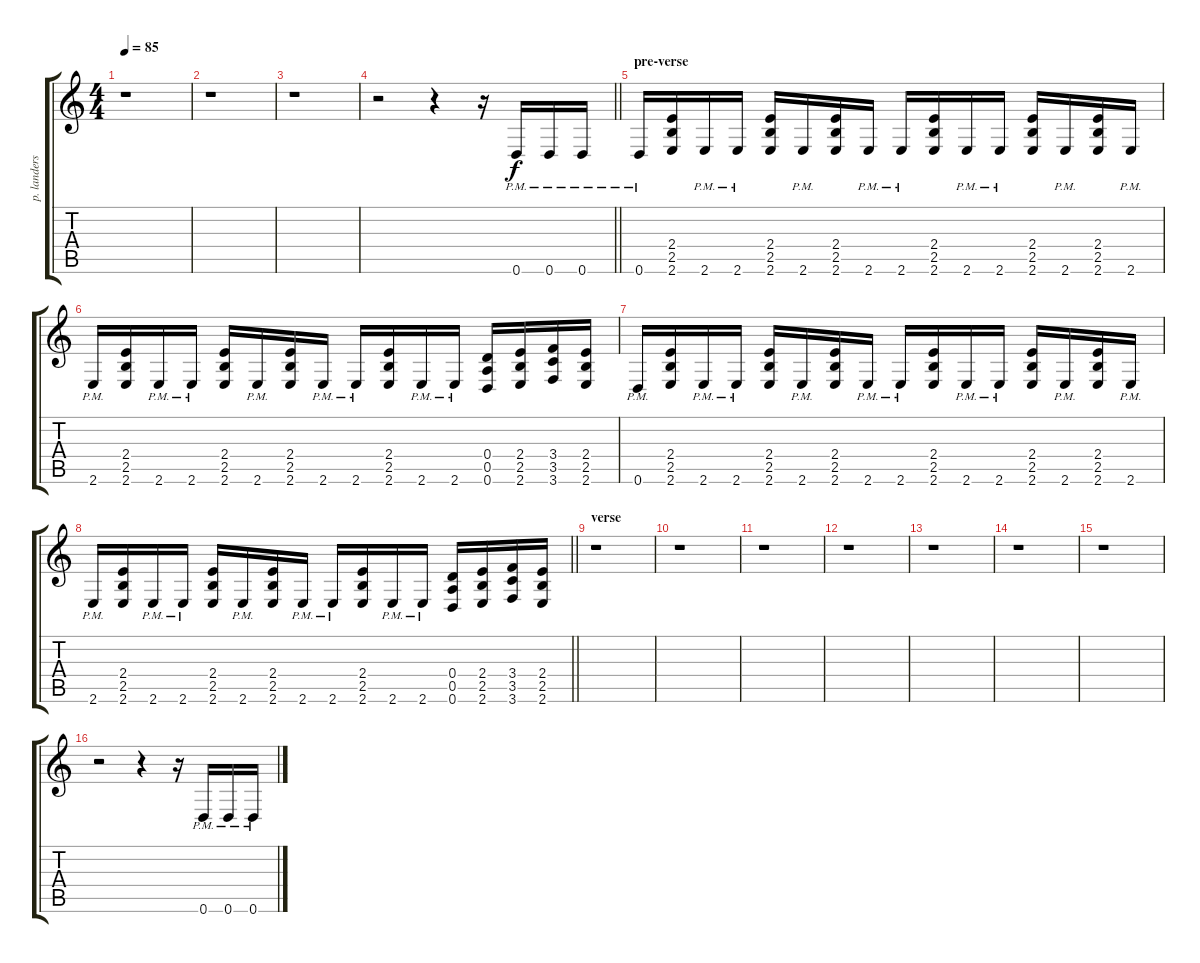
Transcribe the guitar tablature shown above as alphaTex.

\track ("p. landers - gutar" "p. landers") {instrument distortionguitar}
\staff {score tabs}
\tuning (E4 B3 G3 D3 A2 D2) {hide}
\ts (4 4)
\tempo 85
\clef g2
\ks c
r.1{dy f} |
r.1 |
r.1 |
\barLineRight lightlight
r.2 r.4 r.16 0.6{pm}.16 0.6{pm}.16 0.6{pm}.16 |
\section ("" "pre-verse")
0.6{pm}.16 (2.4 2.5 2.6).16 2.6{pm}.16 2.6{pm}.16 (2.4 2.5 2.6).16 2.6{pm}.16 (2.4 2.5 2.6).16 2.6{pm}.16 2.6{pm}.16 (2.4 2.5 2.6).16 2.6{pm}.16 2.6{pm}.16 (2.4 2.5 2.6).16 2.6{pm}.16 (2.4 2.5 2.6).16 2.6{pm}.16 |
2.6{pm}.16 (2.4 2.5 2.6).16 2.6{pm}.16 2.6{pm}.16 (2.4 2.5 2.6).16 2.6{pm}.16 (2.4 2.5 2.6).16 2.6{pm}.16 2.6{pm}.16 (2.4 2.5 2.6).16 2.6{pm}.16 2.6{pm}.16 (0.4 0.5 0.6).16 (2.4 2.5 2.6).16 (3.4 3.5 3.6).16 (2.4 2.5 2.6).16 |
0.6{pm}.16 (2.4 2.5 2.6).16 2.6{pm}.16 2.6{pm}.16 (2.4 2.5 2.6).16 2.6{pm}.16 (2.4 2.5 2.6).16 2.6{pm}.16 2.6{pm}.16 (2.4 2.5 2.6).16 2.6{pm}.16 2.6{pm}.16 (2.4 2.5 2.6).16 2.6{pm}.16 (2.4 2.5 2.6).16 2.6{pm}.16 |
\barLineRight lightlight
2.6{pm}.16 (2.4 2.5 2.6).16 2.6{pm}.16 2.6{pm}.16 (2.4 2.5 2.6).16 2.6{pm}.16 (2.4 2.5 2.6).16 2.6{pm}.16 2.6{pm}.16 (2.4 2.5 2.6).16 2.6{pm}.16 2.6{pm}.16 (0.4 0.5 0.6).16 (2.4 2.5 2.6).16 (3.4 3.5 3.6).16 (2.4 2.5 2.6).16 |
\section ("" "verse")
r.1 |
r.1 |
r.1 |
r.1 |
r.1 |
r.1 |
r.1 |
r.2 r.4 r.16 0.6{pm}.16 0.6{pm}.16 0.6{pm}.16
